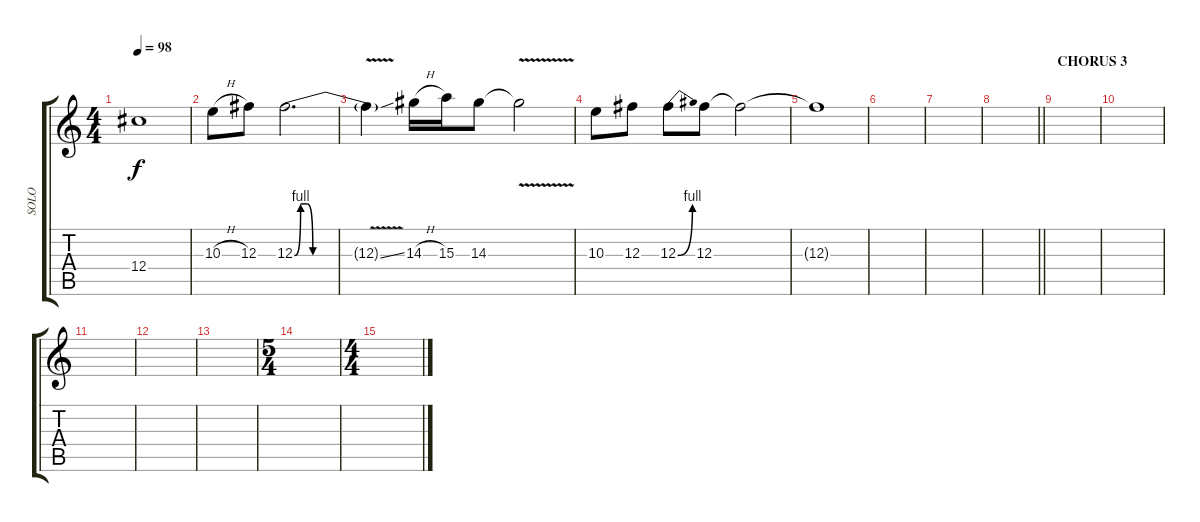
\track ("SOLO" "SOLO") {instrument overdrivenguitar}
\staff {score tabs}
\tuning (Eb4 Bb3 Gb3 Db3 Ab2 Eb2) {hide}
\ts (4 4)
\tempo 98
\clef g2
\ks c
12.4{t}.1{dy f} |
10.3{h}.8 12.3.8 12.3{be (custom 0 0 5 4 10 4 15 0 60 0)}.2{d} |
12.3{v ss t}.4 14.3{h}.16 15.3.16 14.3.8 14.3{v t}.2 |
10.3.8 12.3.8 12.3{be (bend 0 0 60 4)}.8 12.3.8 12.3{t}.2 |
12.3{t}.1 |
|
|
\barLineRight lightlight
|
\section ("" "CHORUS 3")
|
|
|
|
|
\ts (5 4)
|
\ts (4 4)
